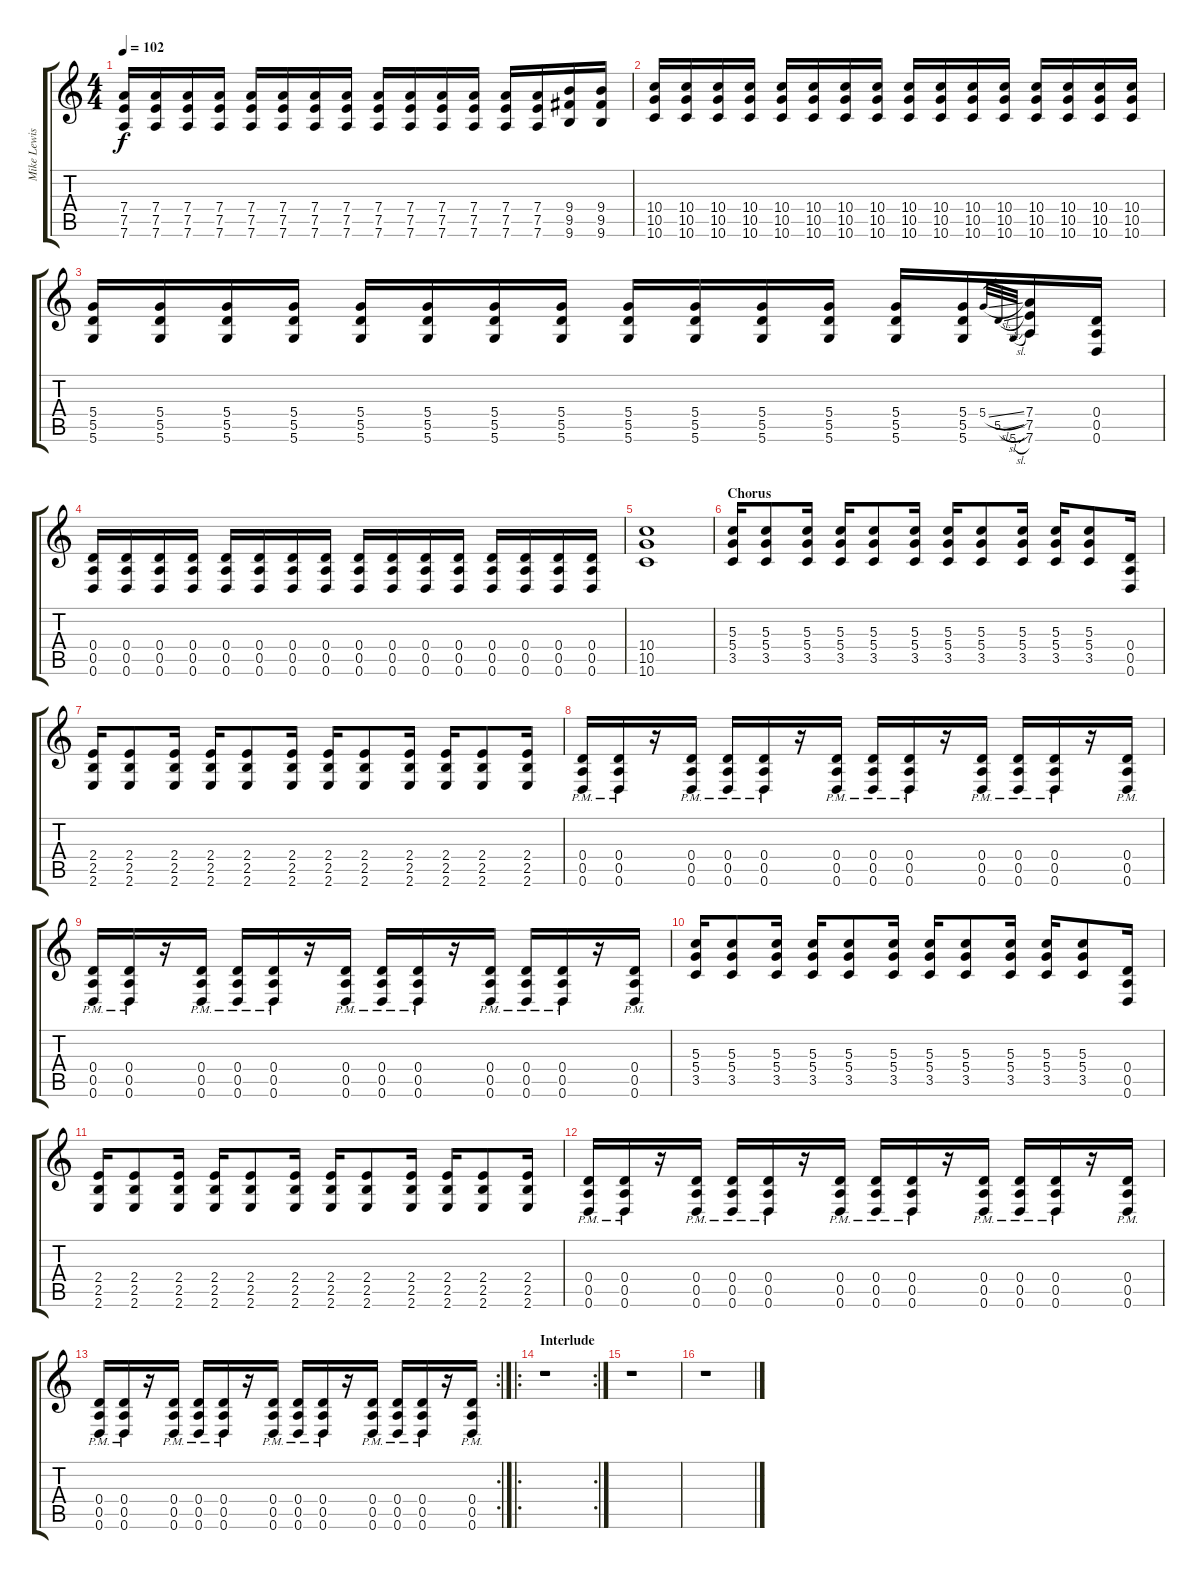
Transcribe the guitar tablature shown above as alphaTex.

\track ("Mike Lewis" "Mike Lewis") {instrument distortionguitar}
\staff {score tabs}
\tuning (E4 B3 G3 D3 A2 D2) {hide}
\ts (4 4)
\tempo 102
\clef g2
\ks c
(7.4 7.5 7.6).16{dy f} (7.4 7.5 7.6).16 (7.4 7.5 7.6).16 (7.4 7.5 7.6).16 (7.4 7.5 7.6).16 (7.4 7.5 7.6).16 (7.4 7.5 7.6).16 (7.4 7.5 7.6).16 (7.4 7.5 7.6).16 (7.4 7.5 7.6).16 (7.4 7.5 7.6).16 (7.4 7.5 7.6).16 (7.4 7.5 7.6).16 (7.4 7.5 7.6).16 (9.4 9.5 9.6).16 (9.4 9.5 9.6).16 |
(10.4 10.5 10.6).16 (10.4 10.5 10.6).16 (10.4 10.5 10.6).16 (10.4 10.5 10.6).16 (10.4 10.5 10.6).16 (10.4 10.5 10.6).16 (10.4 10.5 10.6).16 (10.4 10.5 10.6).16 (10.4 10.5 10.6).16 (10.4 10.5 10.6).16 (10.4 10.5 10.6).16 (10.4 10.5 10.6).16 (10.4 10.5 10.6).16 (10.4 10.5 10.6).16 (10.4 10.5 10.6).16 (10.4 10.5 10.6).16 |
(5.4 5.5 5.6).16 (5.4 5.5 5.6).16 (5.4 5.5 5.6).16 (5.4 5.5 5.6).16 (5.4 5.5 5.6).16 (5.4 5.5 5.6).16 (5.4 5.5 5.6).16 (5.4 5.5 5.6).16 (5.4 5.5 5.6).16 (5.4 5.5 5.6).16 (5.4 5.5 5.6).16 (5.4 5.5 5.6).16 (5.4 5.5 5.6).16 (5.4 5.5 5.6).16 5.4{sl}.32{gr} 5.5{sl}.32{gr} 5.6{sl}.32{gr} (7.4 7.5 7.6).16 (0.4 0.5 0.6).16 |
(0.4 0.5 0.6).16 (0.4 0.5 0.6).16 (0.4 0.5 0.6).16 (0.4 0.5 0.6).16 (0.4 0.5 0.6).16 (0.4 0.5 0.6).16 (0.4 0.5 0.6).16 (0.4 0.5 0.6).16 (0.4 0.5 0.6).16 (0.4 0.5 0.6).16 (0.4 0.5 0.6).16 (0.4 0.5 0.6).16 (0.4 0.5 0.6).16 (0.4 0.5 0.6).16 (0.4 0.5 0.6).16 (0.4 0.5 0.6).16 |
(10.4 10.5 10.6).1 |
\section ("" "Chorus")
(5.3 5.4 3.5).16 (5.3 5.4 3.5).8 (5.3 5.4 3.5).16 (5.3 5.4 3.5).16 (5.3 5.4 3.5).8 (5.3 5.4 3.5).16 (5.3 5.4 3.5).16 (5.3 5.4 3.5).8 (5.3 5.4 3.5).16 (5.3 5.4 3.5).16 (5.3 5.4 3.5).8 (0.4 0.5 0.6).16 |
(2.4 2.5 2.6).16 (2.4 2.5 2.6).8 (2.4 2.5 2.6).16 (2.4 2.5 2.6).16 (2.4 2.5 2.6).8 (2.4 2.5 2.6).16 (2.4 2.5 2.6).16 (2.4 2.5 2.6).8 (2.4 2.5 2.6).16 (2.4 2.5 2.6).16 (2.4 2.5 2.6).8 (2.4 2.5 2.6).16 |
(0.4{pm} 0.5{pm} 0.6{pm}).16 (0.4{pm} 0.5{pm} 0.6{pm}).16 r.16 (0.4{pm} 0.5{pm} 0.6{pm}).16 (0.4{pm} 0.5{pm} 0.6{pm}).16 (0.4{pm} 0.5{pm} 0.6{pm}).16 r.16 (0.4{pm} 0.5{pm} 0.6{pm}).16 (0.4{pm} 0.5{pm} 0.6{pm}).16 (0.4{pm} 0.5{pm} 0.6{pm}).16 r.16 (0.4{pm} 0.5{pm} 0.6{pm}).16 (0.4{pm} 0.5{pm} 0.6{pm}).16 (0.4{pm} 0.5{pm} 0.6{pm}).16 r.16 (0.4{pm} 0.5{pm} 0.6{pm}).16 |
(0.4{pm} 0.5{pm} 0.6{pm}).16 (0.4{pm} 0.5{pm} 0.6{pm}).16 r.16 (0.4{pm} 0.5{pm} 0.6{pm}).16 (0.4{pm} 0.5{pm} 0.6{pm}).16 (0.4{pm} 0.5{pm} 0.6{pm}).16 r.16 (0.4{pm} 0.5{pm} 0.6{pm}).16 (0.4{pm} 0.5{pm} 0.6{pm}).16 (0.4{pm} 0.5{pm} 0.6{pm}).16 r.16 (0.4{pm} 0.5{pm} 0.6{pm}).16 (0.4{pm} 0.5{pm} 0.6{pm}).16 (0.4{pm} 0.5{pm} 0.6{pm}).16 r.16 (0.4{pm} 0.5{pm} 0.6{pm}).16 |
(5.3 5.4 3.5).16 (5.3 5.4 3.5).8 (5.3 5.4 3.5).16 (5.3 5.4 3.5).16 (5.3 5.4 3.5).8 (5.3 5.4 3.5).16 (5.3 5.4 3.5).16 (5.3 5.4 3.5).8 (5.3 5.4 3.5).16 (5.3 5.4 3.5).16 (5.3 5.4 3.5).8 (0.4 0.5 0.6).16 |
(2.4 2.5 2.6).16 (2.4 2.5 2.6).8 (2.4 2.5 2.6).16 (2.4 2.5 2.6).16 (2.4 2.5 2.6).8 (2.4 2.5 2.6).16 (2.4 2.5 2.6).16 (2.4 2.5 2.6).8 (2.4 2.5 2.6).16 (2.4 2.5 2.6).16 (2.4 2.5 2.6).8 (2.4 2.5 2.6).16 |
(0.4{pm} 0.5{pm} 0.6{pm}).16 (0.4{pm} 0.5{pm} 0.6{pm}).16 r.16 (0.4{pm} 0.5{pm} 0.6{pm}).16 (0.4{pm} 0.5{pm} 0.6{pm}).16 (0.4{pm} 0.5{pm} 0.6{pm}).16 r.16 (0.4{pm} 0.5{pm} 0.6{pm}).16 (0.4{pm} 0.5{pm} 0.6{pm}).16 (0.4{pm} 0.5{pm} 0.6{pm}).16 r.16 (0.4{pm} 0.5{pm} 0.6{pm}).16 (0.4{pm} 0.5{pm} 0.6{pm}).16 (0.4{pm} 0.5{pm} 0.6{pm}).16 r.16 (0.4{pm} 0.5{pm} 0.6{pm}).16 |
\rc 2
(0.4{pm} 0.5{pm} 0.6{pm}).16 (0.4{pm} 0.5{pm} 0.6{pm}).16 r.16 (0.4{pm} 0.5{pm} 0.6{pm}).16 (0.4{pm} 0.5{pm} 0.6{pm}).16 (0.4{pm} 0.5{pm} 0.6{pm}).16 r.16 (0.4{pm} 0.5{pm} 0.6{pm}).16 (0.4{pm} 0.5{pm} 0.6{pm}).16 (0.4{pm} 0.5{pm} 0.6{pm}).16 r.16 (0.4{pm} 0.5{pm} 0.6{pm}).16 (0.4{pm} 0.5{pm} 0.6{pm}).16 (0.4{pm} 0.5{pm} 0.6{pm}).16 r.16 (0.4{pm} 0.5{pm} 0.6{pm}).16 |
\ro
\rc 2
\section ("" "Interlude")
r.1 |
r.1 |
r.1
